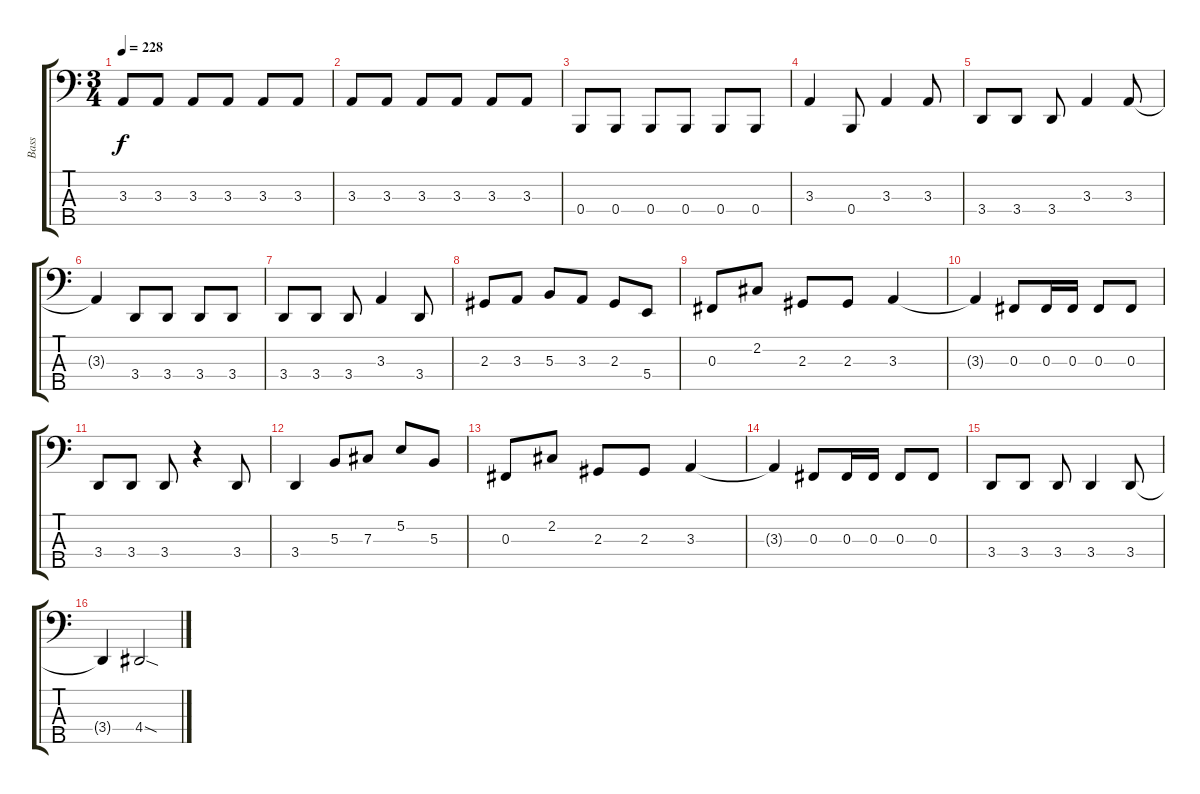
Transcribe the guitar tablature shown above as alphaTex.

\track ("Bass" "Bass") {instrument electricbassfinger}
\staff {score tabs}
\tuning (E2 B1 Gb1 B0 Ab0) {hide}
\ts (3 4)
\tempo 228
\clef f4
\ks c
3.3.8{dy f} 3.3.8 3.3.8 3.3.8 3.3.8 3.3.8 |
3.3.8 3.3.8 3.3.8 3.3.8 3.3.8 3.3.8 |
0.4.8 0.4.8 0.4.8 0.4.8 0.4.8 0.4.8 |
3.3.4 0.4.8 3.3.4 3.3.8 |
3.4.8 3.4.8 3.4.8 3.3.4 3.3.8 |
3.3{t}.4 3.4.8 3.4.8 3.4.8 3.4.8 |
3.4.8 3.4.8 3.4.8 3.3.4 3.4.8 |
2.3.8 3.3.8 5.3.8 3.3.8 2.3.8 5.4.8 |
0.3.8 2.2.8 2.3.8 2.3.8 3.3.4 |
3.3{t}.4 0.3.8 0.3.16 0.3.16 0.3.8 0.3.8 |
3.4.8 3.4.8 3.4.8 r.4 3.4.8 |
3.4.4 5.3.8 7.3.8 5.2.8 5.3.8 |
0.3.8 2.2.8 2.3.8 2.3.8 3.3.4 |
3.3{t}.4 0.3.8 0.3.16 0.3.16 0.3.8 0.3.8 |
3.4.8 3.4.8 3.4.8 3.4.4 3.4.8 |
3.4{t}.4 4.4{sod}.2
